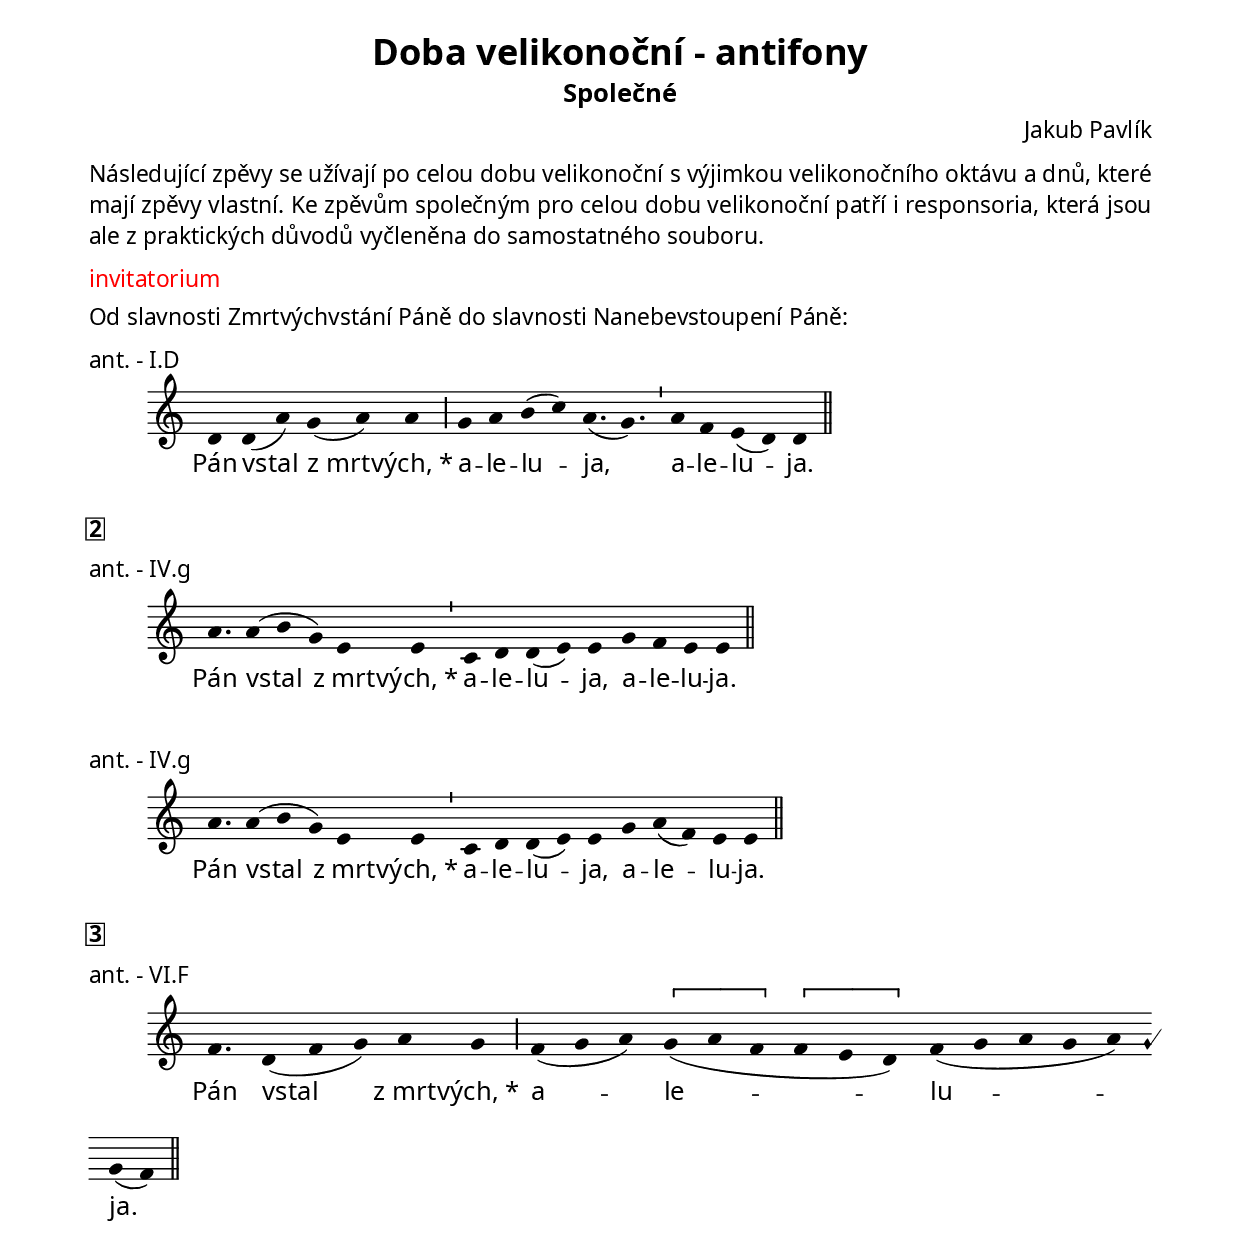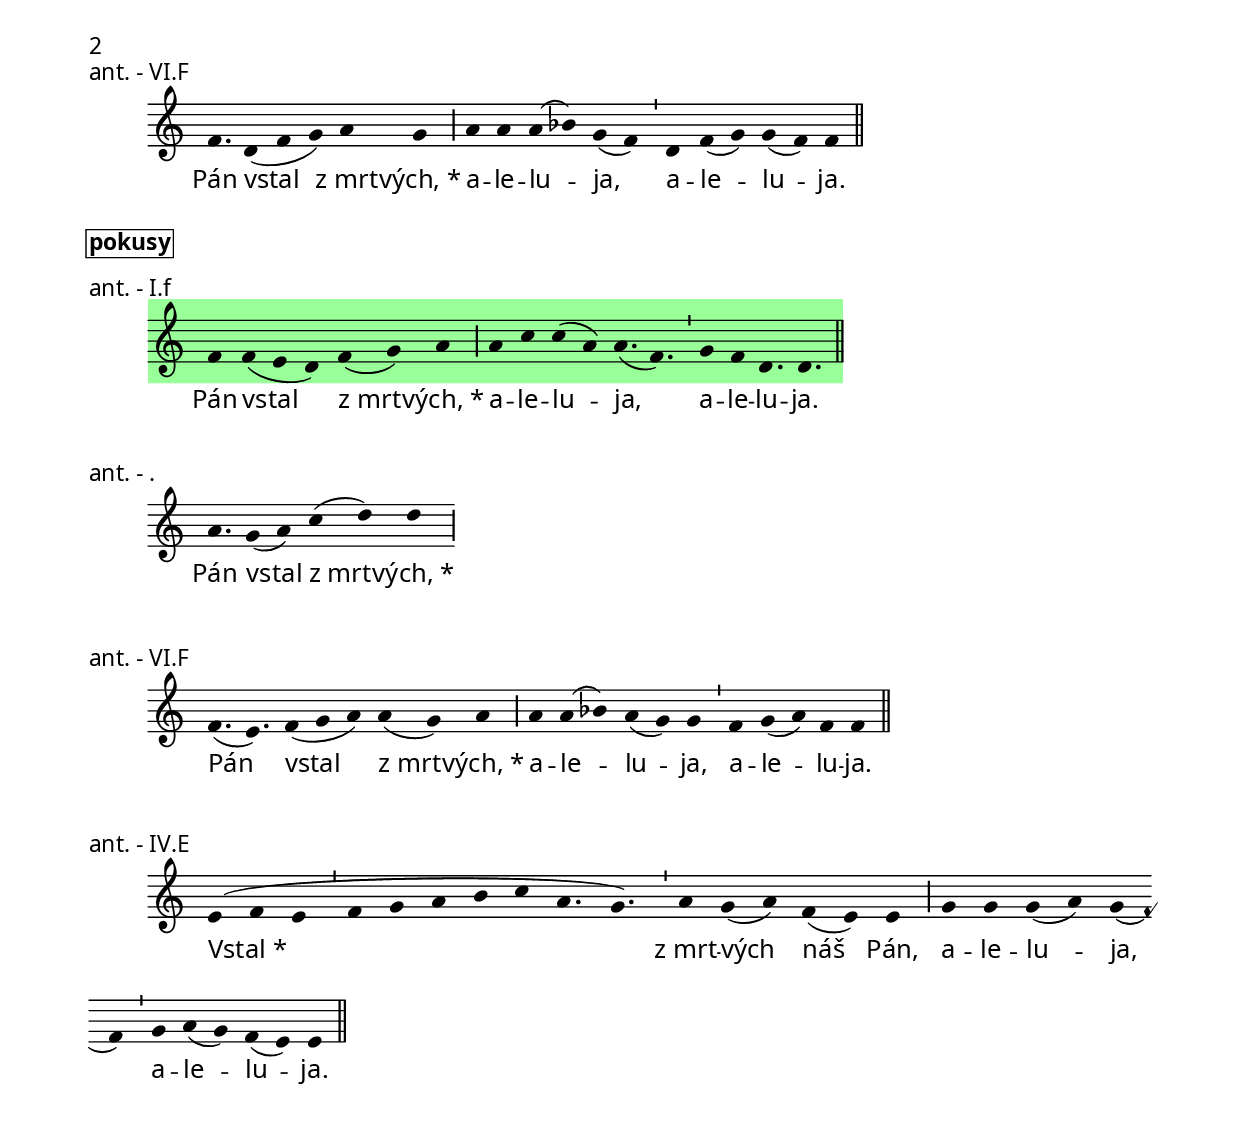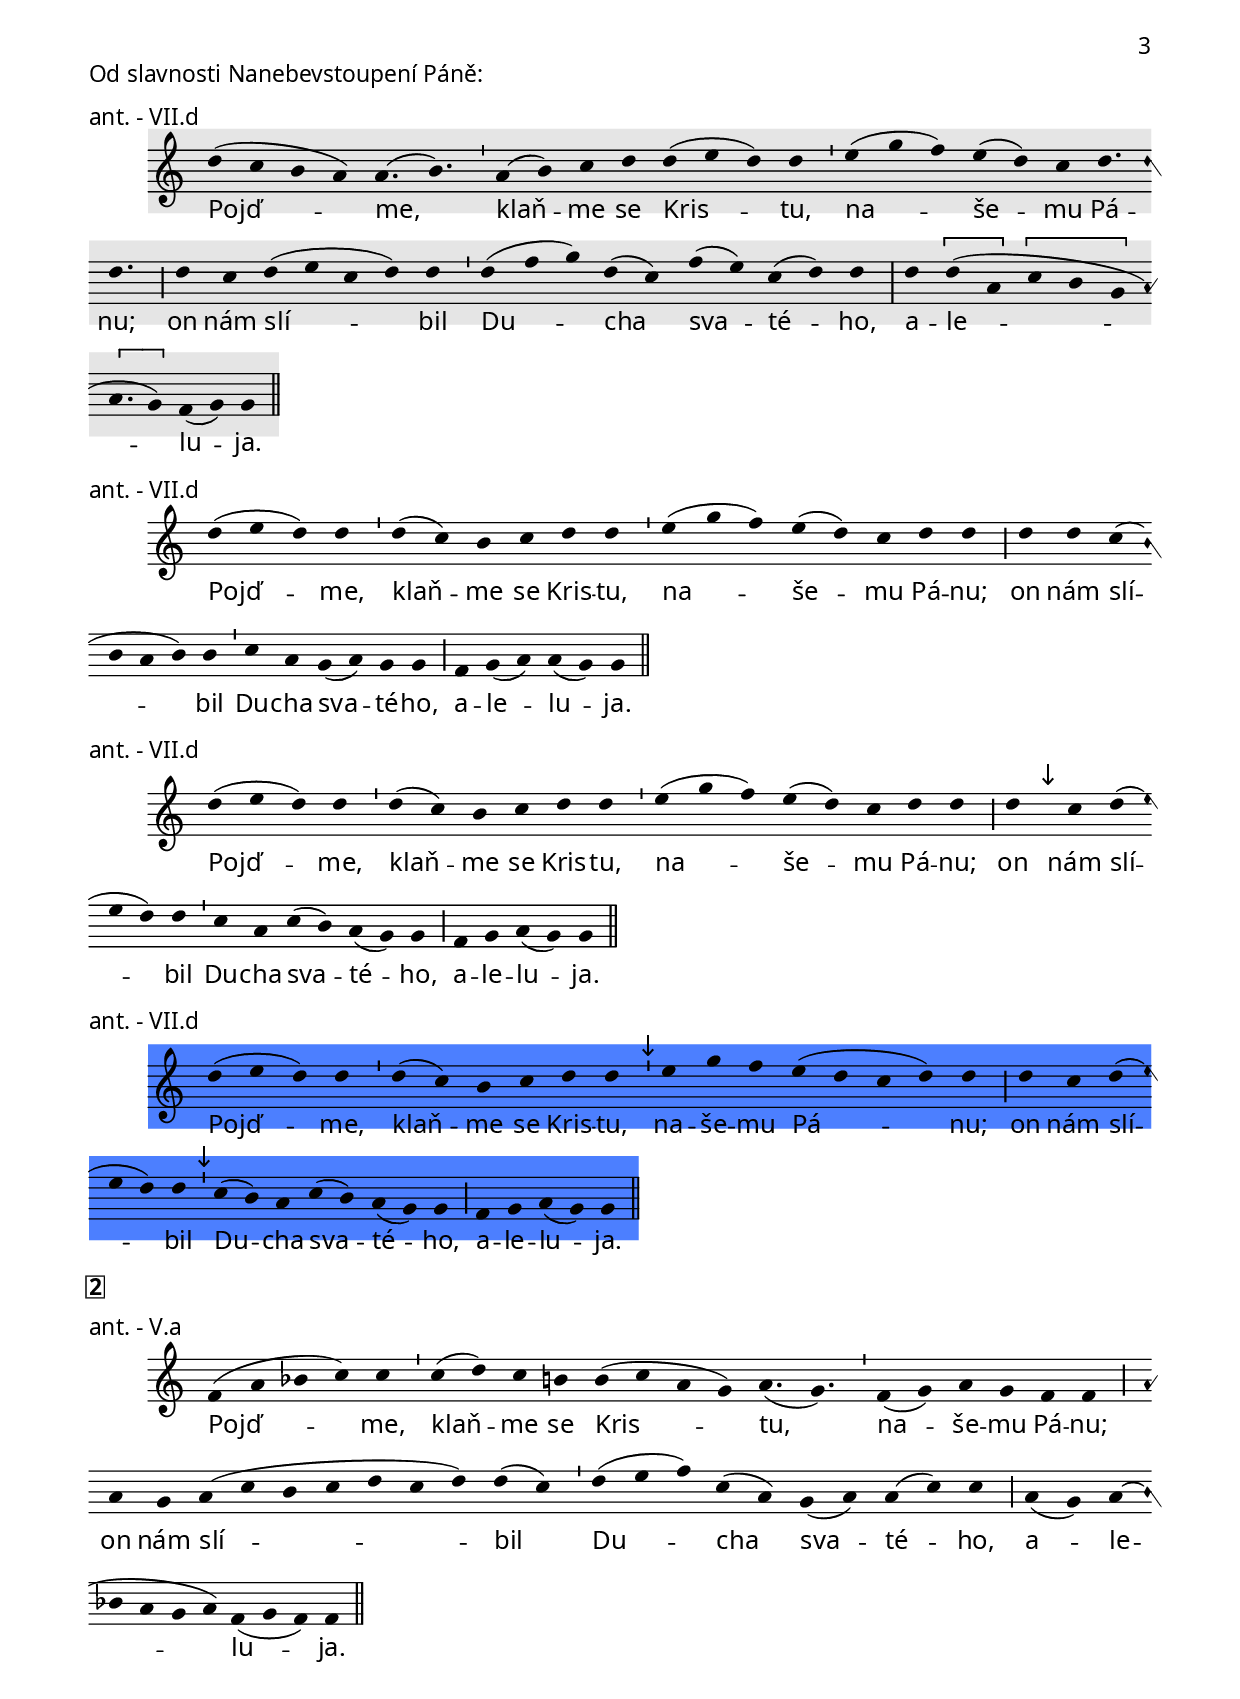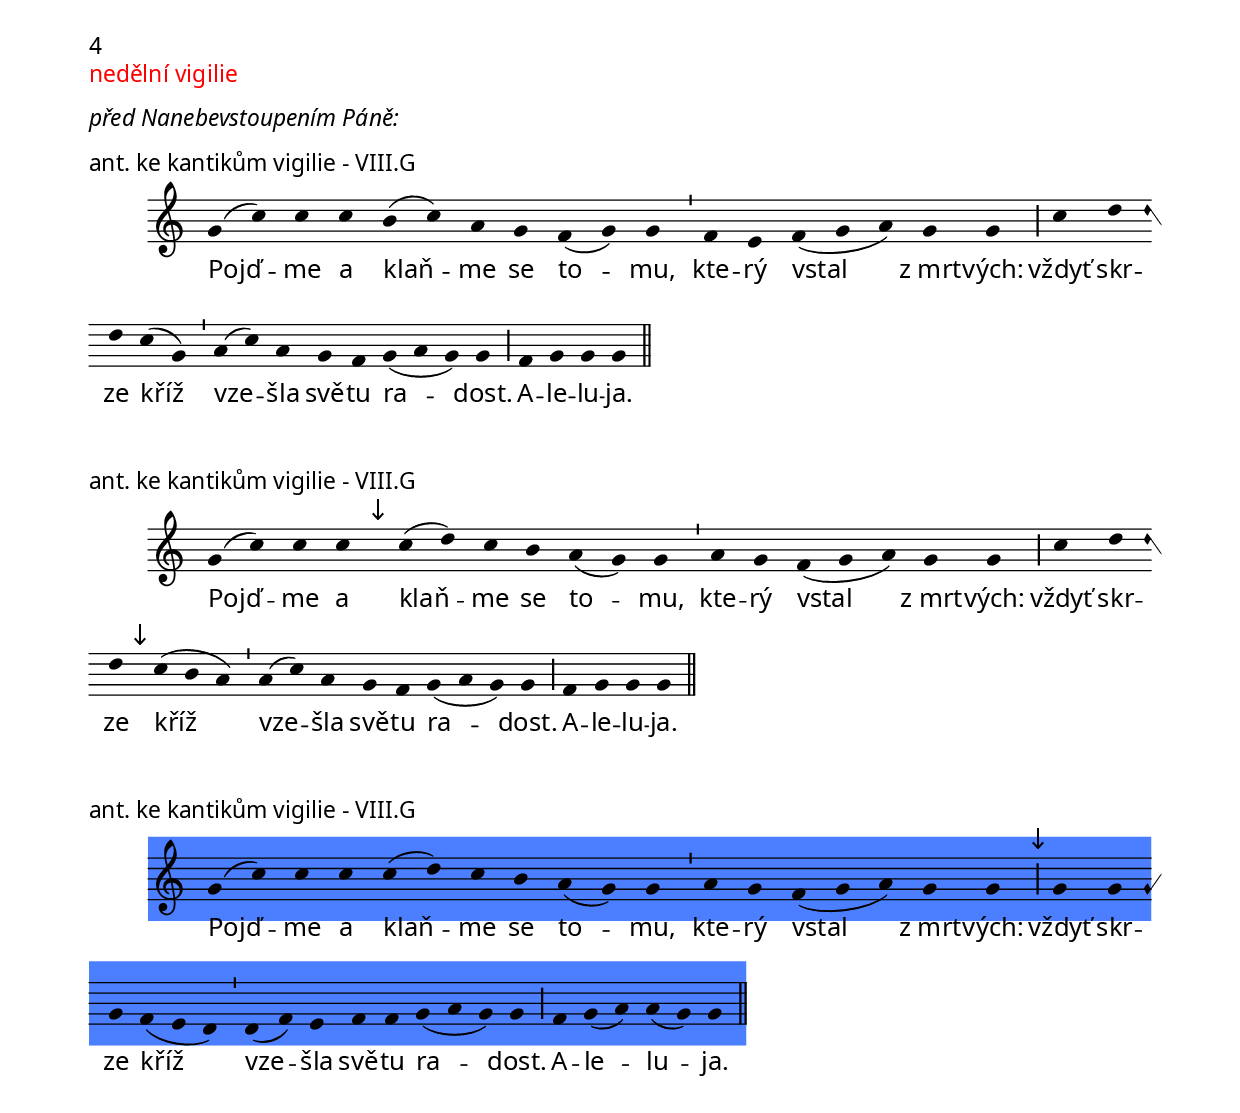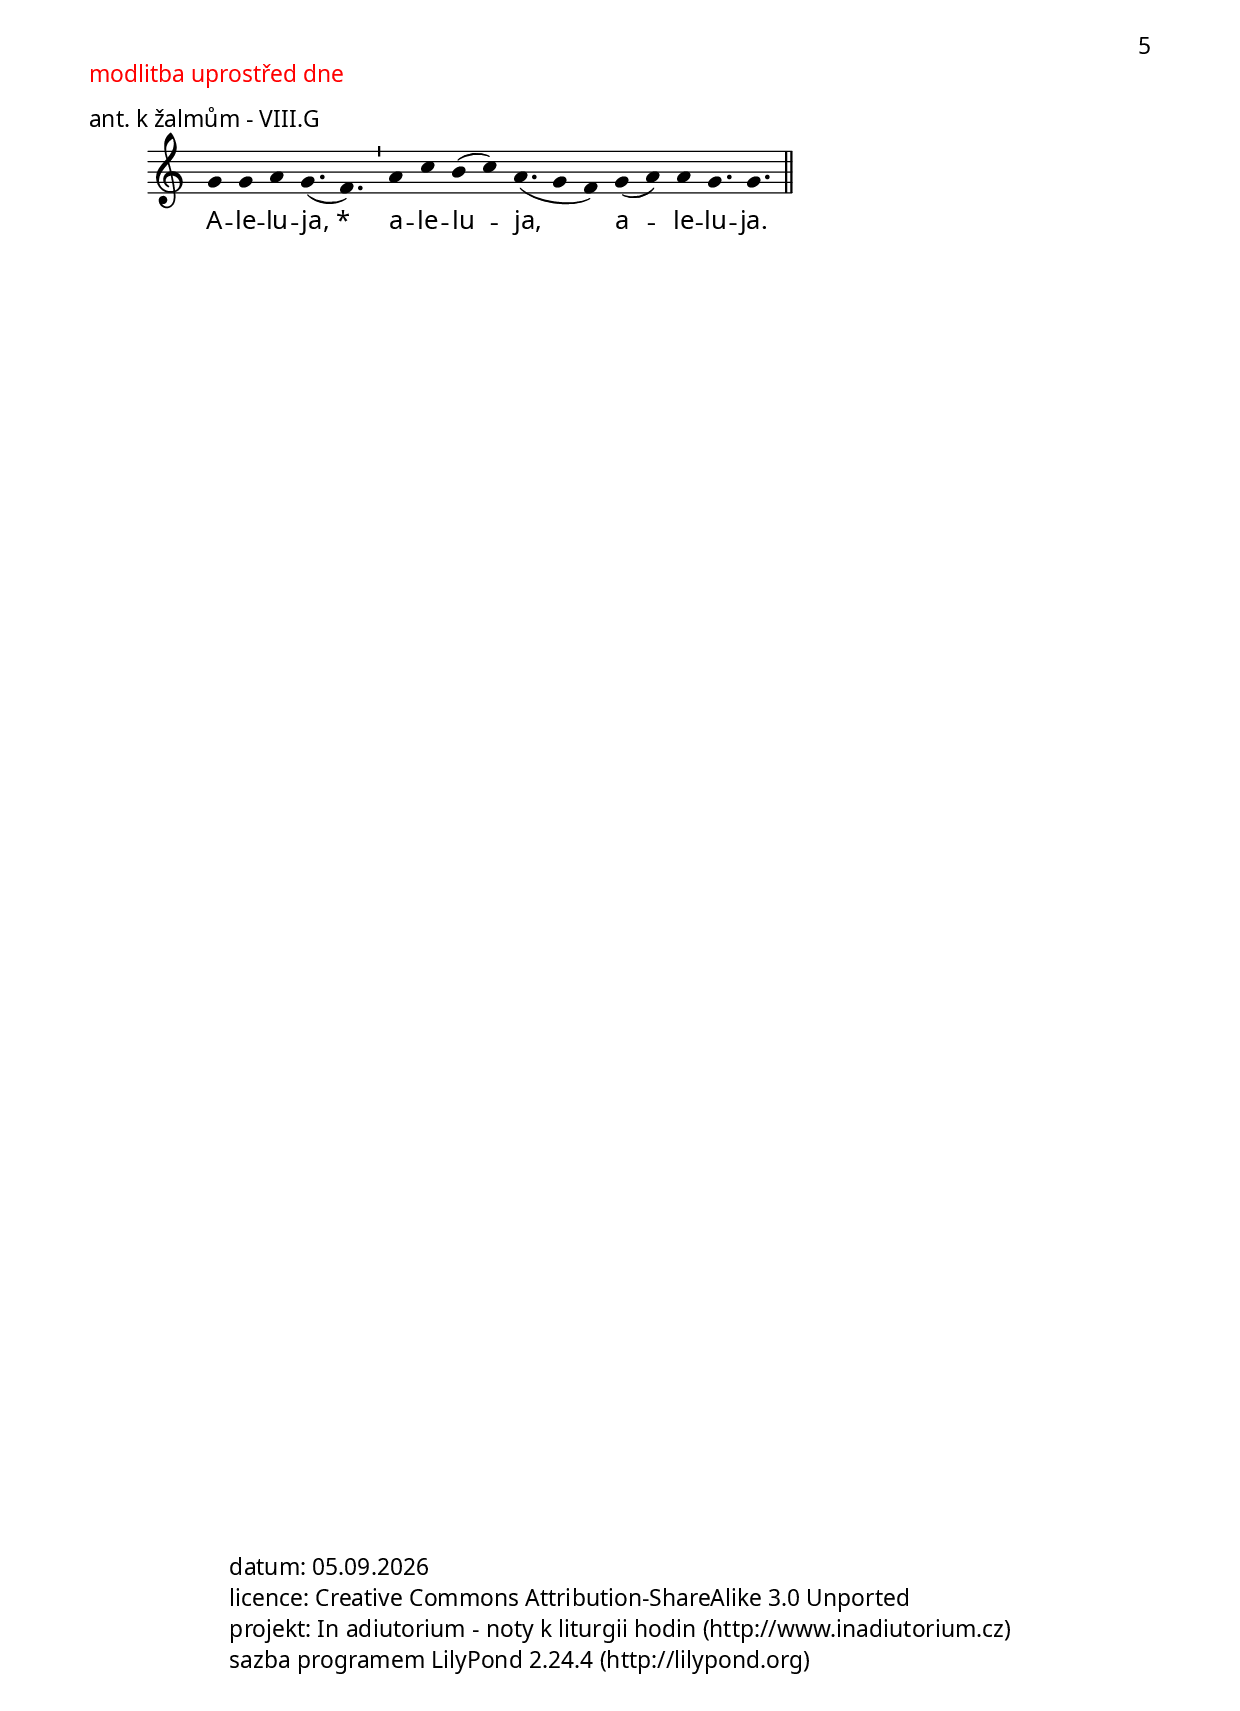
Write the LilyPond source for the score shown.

\version "2.14.2"

\header {
  title = "Doba velikonoční - antifony"
  composer = "Jakub Pavlík"
}

\include "spolecne.ly"

\bookpart {
  \header {
    subtitle = "Společné"
  }

  \markup\justify {Následující zpěvy se užívají
  po celou dobu velikonoční s výjimkou velikonočního
  oktávu a dnů, které mají zpěvy vlastní.
  Ke zpěvům společným pro celou dobu velikonoční
  patří i responsoria, která jsou ale
  z praktických důvodů vyčleněna do samostatného
  souboru.}

  \markup {\nadpisHodinka {"invitatorium"}}

  \markup{Od slavnosti Zmrtvýchvstání Páně do slavnosti Nanebevstoupení Páně:}

  \score {
    \relative c' {
      \choralniRezim
      d4 d( a') g( a) a \barMaior
      g a b( c) a4.( g) \barMin a4 f e( d) d \barFinalis
    }
    \addlyrics {
      Pán vstal z_mrt -- vých,_*
      a -- le -- lu -- ja, a -- le -- lu -- ja.
    }
    \header {
      quid = "ant."
      modus = "I"
      differentia = "D"
      psalmus = ""
      id = ""
      piece = \markup {\sestavTitulekBezZalmu}
    }
  }

  \markup\nadpisSkupiny "2"

  \score {
    \relative c'' {
      \choralniRezim
      a4. a4( b g) e e \barMin
      c d d( e) e g f e e \barFinalis
    }
    \addlyrics {
      Pán vstal z_mrt -- vých,_*
      a -- le -- lu -- ja, a -- le -- lu -- ja.
    }
    \header {
      quid = "ant."
      modus = "IV"
      differentia = "g"
      psalmus = ""
      id = ""
      piece = \markup {\sestavTitulekBezZalmu}
    }
  }

  \score {
    \relative c'' {
      \choralniRezim
      a4. a4( b g) e e \barMin
      c d d( e) e g a( f) e e \barFinalis
    }
    \addlyrics {
      Pán vstal z_mrt -- vých,_*
      a -- le -- lu -- ja, a -- le -- lu -- ja.
    }
    \header {
      quid = "ant."
      modus = "IV"
      differentia = "g"
      psalmus = ""
      id = ""
      piece = \markup {\sestavTitulekBezZalmu}
    }
  }

  \markup\nadpisSkupiny "3"

  \score {
    \relative c' {
      \choralniRezim
      f4. d4( f g) a g \barMaior
      f( g a) \[ g( a f \] \[ f e d) \]
      f( g a g a) g( f) \barFinalis
    }
    \addlyrics {
      Pán vstal z_mrt -- vých,_*
      a -- le -- lu -- ja.
    }
    \header {
      quid = "ant."
      modus = "VI"
      differentia = "F"
      psalmus = ""
      fons = "aleluja podle Liber hymnarius, Solesmes 1986, s. 79. Proto je také jen jedno."
      id = ""
      piece = \markup {\sestavTitulekBezZalmu}
    }
  }

  \score {
    \relative c' {
      \choralniRezim
      f4. d4( f g) a g \barMaior
      a a a( bes) g( f) \barMin d f( g) g( f) f \barFinalis
    }
    \addlyrics {
      Pán vstal z_mrt -- vých,_*
      a -- le -- lu -- ja, a -- le -- lu -- ja.
    }
    \header {
      quid = "ant."
      modus = "VI"
      differentia = "F"
      psalmus = ""
      id = ""
      piece = \markup {\sestavTitulekBezZalmu}
    }
  }

  \markup\nadpisSkupiny "pokusy"

  \score {
    \relative c' {
      \zvyraznovacZelenyII
      \choralniRezim
      f4 f( e d) f( g) a \barMaior
      a c c( a) a4.( f) \barMin g4 f d4. d \barFinalis
    }
    \addlyrics {
      Pán vstal z_mrt -- vých,_*
      a -- le -- lu -- ja, a -- le -- lu -- ja.
    }
    \header {
      quid = "ant."
      modus = "I"
      differentia = "f"
      psalmus = ""
      id = "invit"
      fons = "velikonoce_antifony.ly"
      piece = \markup {\sestavTitulekBezZalmu}
    }
  }

  \score {
    \relative c'' {
      \choralniRezim
      a4. g4( a) c( d) d \barMaior

    }
    \addlyrics {
      Pán vstal z_mrt -- vých,_*
      a -- le -- lu -- ja, a -- le -- lu -- ja.
    }
    \header {
      quid = "ant."
      modus = ""
      differentia = ""
      psalmus = ""
      id = "invit"
      fons = "velikonoce_antifony.ly"
      piece = \markup {\sestavTitulekBezZalmu}
    }
  }

  \score {
    \relative c' {
      \choralniRezim
      f4.( e) f4( g a) a( g) a \barMaior
      a a( bes) a( g) g \barMin f g( a) f f \barFinalis
    }
    \addlyrics {
      Pán vstal z_mrt -- vých,_*
      a -- le -- lu -- ja, a -- le -- lu -- ja.
    }
    \header {
      quid = "ant."
      modus = "VI"
      differentia = "F"
      psalmus = ""
      id = "invit"
      fons = "velikonoce_antifony.ly"
      piece = \markup {\sestavTitulekBezZalmu}
    }
  }

  \score {
    \relative c' {
      \choralniRezim
      e4( f e \barMin f g a b c a4. g) \barMin
      a4 g( a) f( e) e \barMaior
      g g g( a) g( f) \barMin g a( g) f( e) e \barFinalis
    }
    \addlyrics {
      Vstal_*
      z_mrt -- vých náš Pán,
      a -- le -- lu -- ja, a -- le -- lu -- ja.
    }
    \header {
      quid = "ant."
      modus = "IV"
      differentia = "E"
      psalmus = ""
      id = "invit"
      fons = "velikonoce_antifony.ly"
      piece = \markup {\sestavTitulekBezZalmu}
    }
  }

  \pageBreak

  \markup{Od slavnosti Nanebevstoupení Páně:}

  \score {
    \relative c'' {
      \zvyraznovacSedy
      \choralniRezim
      d4( c b a) a4.( b) \barMin
      a4( b) c d d( e d) d \barMin e( g f) e( d) c d4. d \barMaior
      d4 c d( e c d) d \barMin d( f g) d( c) f( e) c( d) d \barMax
      d \[ d( a \] \[ c b g \] \[ a4. g4) \] f( g) g \barFinalis
    }
    \addlyrics {
      Pojď -- me,
      klaň -- me se Kris -- tu, na -- še -- mu Pá -- nu;
      on nám slí -- bil Du -- cha sva -- té -- ho,
      a -- le -- lu -- ja.
    }
    \header {
      quid = "ant."
      modus = "VII"
      differentia = "d"
      psalmus = ""
      id = "invit2"
      piece = \markup {\sestavTitulekBezZalmu}
    }
  }

  \score {
    \relative c'' {
      \choralniRezim
      d4( e d) d \barMin
      d( c) b c d d \barMin e( g f) e( d) c d d \barMaior
      d4 d c( b a b) b \barMin c a g( a) g g \barMaior
      f g( a) a( g) g \barFinalis
    }
    \addlyrics {
      Pojď -- me,
      klaň -- me se Kris -- tu, na -- še -- mu Pá -- nu;
      on nám slí -- bil Du -- cha sva -- té -- ho,
      a -- le -- lu -- ja.
    }
    \header {
      quid = "ant."
      modus = "VII"
      differentia = "d"
      psalmus = ""
      id = "invit2"
      piece = \markup {\sestavTitulekBezZalmu}
    }
  }

  \score {
    \relative c'' {
      \choralniRezim
      d4( e d) d \barMin
      d( c) b c d d \barMin e( g f) e( d) c d d \barMaior
      d4 \mark\sipka c d( e d) d \barMin c a c( b) a( g) g \barMaior
      f g a( g) g \barFinalis
    }
    \addlyrics {
      Pojď -- me,
      klaň -- me se Kris -- tu, na -- še -- mu Pá -- nu;
      on nám slí -- bil Du -- cha sva -- té -- ho,
      a -- le -- lu -- ja.
    }
    \header {
      quid = "ant."
      modus = "VII"
      differentia = "d"
      psalmus = ""
      id = "invit2"
      piece = \markup {\sestavTitulekBezZalmu}
    }
  }

  \score {
    \relative c'' {
      \zvyraznovacModry
      \choralniRezim
      d4( e d) d \barMin
      d( c) b c d d \barMin \mark\sipka e g f e( d c d) d \barMaior
      d4 c d( e d) d \barMin \mark\sipka c( b) a c( b) a( g) g \barMaior
      f g a( g) g \barFinalis
    }
    \addlyrics {
      Pojď -- me,
      klaň -- me se Kris -- tu, na -- še -- mu Pá -- nu;
      on nám slí -- bil Du -- cha sva -- té -- ho,
      a -- le -- lu -- ja.
    }
    \header {
      quid = "ant."
      modus = "VII"
      differentia = "d"
      psalmus = ""
      id = "invit2"
      piece = \markup {\sestavTitulekBezZalmu}
    }
  }

  \markup\nadpisSkupiny 2

  \score {
    \relative c' {
      \choralniRezim
      f4( a bes c) c \barMin
      c( d) c b! b( c a g) a4.( g) \barMin f4( g) a g f f \barMaior
      a g a( c b c d c d) d( c) \barMin d( e f) c( a) g( a) a( c) c \barMaior
      a( g) a( bes a g a) f( g f) f \barFinalis
    }
    \addlyrics {
      Pojď -- me,
      klaň -- me se Kris -- tu, na -- še -- mu Pá -- nu;
      on nám slí -- bil Du -- cha sva -- té -- ho,
      a -- le -- lu -- ja.
    }
    \header {
      quid = "ant."
      modus = "V"
      differentia = "a"
      psalmus = ""
      fial = "velikonoce_nanebevstoupeni.ly#invit?zacatek"
      id = "invit2"
      piece = \markup {\sestavTitulekBezZalmu}
    }
  }

  \pageBreak

  \markup {\nadpisHodinka {"nedělní vigilie"}}

  \markup\italic{před Nanebevstoupením Páně:}

  \score {
    \relative c'' {
      \choralniRezim
      g4( c) c c b( c) a g f( g) g \barMin
      f e f( g a) g g \barMaior
      c d d c( g) \barMin
      a( c) a g f g( a g) g \barMaior
      f g g g \barFinalis
    }
    \addlyrics {
      Pojď -- me a klaň -- me se to -- mu,
      kte -- rý vstal z_mrt -- vých:
      vždyť skr -- ze kříž
      vze -- šla svě -- tu ra -- dost.
      A -- le -- lu -- ja.
    }
    \header {
      quid = "ant. ke kantikům vigilie"
      modus = "VIII"
      differentia = "G"
      psalmus = ""
      id = "mc-avig"
      piece = \markup {\sestavTitulekBezZalmu}
    }
  }

  \score {
    \relative c'' {
      \choralniRezim
      g4( c) c c \mark\sipka c( d) c b a( g) g \barMin
      a g f( g a) g g \barMaior
      c d d \mark\sipka c( b a) \barMin
      a( c) a g f g( a g) g \barMaior
      f g g g \barFinalis
    }
    \addlyrics {
      Pojď -- me a klaň -- me se to -- mu,
      kte -- rý vstal z_mrt -- vých:
      vždyť skr -- ze kříž
      vze -- šla svě -- tu ra -- dost.
      A -- le -- lu -- ja.
    }
    \header {
      quid = "ant. ke kantikům vigilie"
      modus = "VIII"
      differentia = "G"
      psalmus = ""
      id = "mc-avig"
      piece = \markup {\sestavTitulekBezZalmu}
    }
  }

  \score {
    \relative c'' {
      \zvyraznovacModry
      \choralniRezim
      g4( c) c c c( d) c b a( g) g \barMin
      a g f( g a) g g \barMaior
      \mark\sipka g g g f( e d) \barMin
      d( f) e f f g( a g) g \barMaior
      f g( a) a( g) g \barFinalis
    }
    \addlyrics {
      Pojď -- me a klaň -- me se to -- mu,
      kte -- rý vstal z_mrt -- vých:
      vždyť skr -- ze kříž
      vze -- šla svě -- tu ra -- dost.
      A -- le -- lu -- ja.
    }
    \header {
      quid = "ant. ke kantikům vigilie"
      modus = "VIII"
      differentia = "G"
      psalmus = ""
      id = "mc-avig"
      piece = \markup {\sestavTitulekBezZalmu}
    }
  }

  \pageBreak

  \markup {\nadpisHodinka {"modlitba uprostřed dne"}}

  \score {
    \relative c'' {
      \choralniRezim
      g4 g a g4.( f) \barMin
      a4 c b( c) a4.( g4 f)
      g( a) a g4. g \barFinalis
    }
    \addlyrics {
      A -- le -- lu -- ja,_*
      a -- le -- lu -- ja,
      a -- le -- lu -- ja.
    }
    \header {
      quid = "ant. k žalmům"
      modus = "VIII"
      differentia = "G"
      psalmus = ""
      id = "pasch"
      piece = \markup {\sestavTitulekBezZalmu}
      fons = "Liber usualis, New York-Tournai, 1961, 266."
    }
  }
}